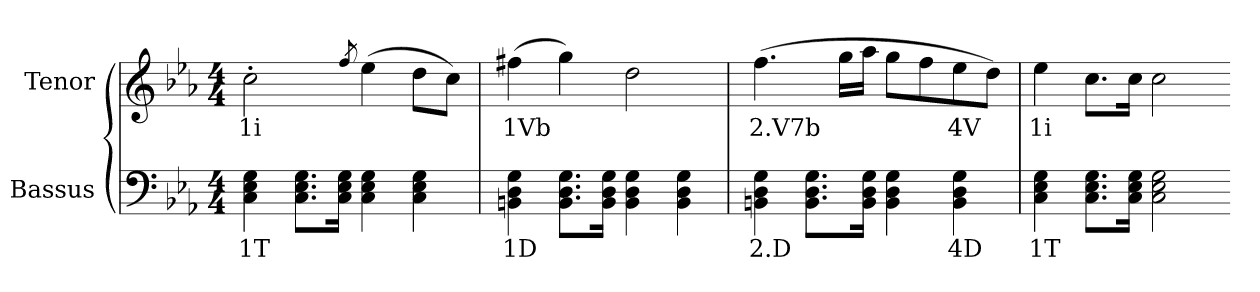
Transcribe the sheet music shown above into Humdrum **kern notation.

**kern	**text	**kern	**text
*part2	*part2	*part1	*part1
*staff2	*staff2	*staff1	*staff1
*I"Bassus	*	*I"Tenor	*
*I'B	*	*I'T	*
*clefF4	*	*clefG2	*
*k[b-e-a-]	*	*k[b-e-a-]	*
*c:	*	*c:	*
*M4/4	*	*M4/4	*
=1	=1	=1	=1
4C 4E- 4G	1T	2cc'	1i
8.C 8.E- 8.GL	.	.	.
16C 16E- 16GJk	.	.	.
.	.	8qff	.
4C 4E- 4G	.	(4ee-	.
4C 4E- 4G	.	8ddL	.
.	.	8ccJ)	.
=2	=2	=2	=2
4BBn 4D 4G	1D	(4ff#X	1Vb
8.BB 8.D 8.GL	.	4gg)	.
16BB 16D 16GJk	.	.	.
4BB 4D 4G	.	2dd	.
4BB 4D 4G	.	.	.
=3	=3	=3	=3
4BBn 4D 4G	2.D	(4.ff	2.V7b
8.BB 8.D 8.GL	.	.	.
.	.	16ggLL	.
16BB 16D 16GJk	.	16aa-JJ	.
4BB 4D 4G	.	8ggL	.
.	.	8ff	.
4BB 4D 4G	4D	8ee-	4V
.	.	8ddJ)	.
=4	=4	=4	=4
4C 4E- 4G	1T	4ee-	1i
8.C 8.E- 8.GL	.	8.ccL	.
16C 16E- 16GJk	.	16ccJk	.
2C 2E- 2G	.	2cc	.
=-	=-	=-	=-
*-	*-	*-	*-
